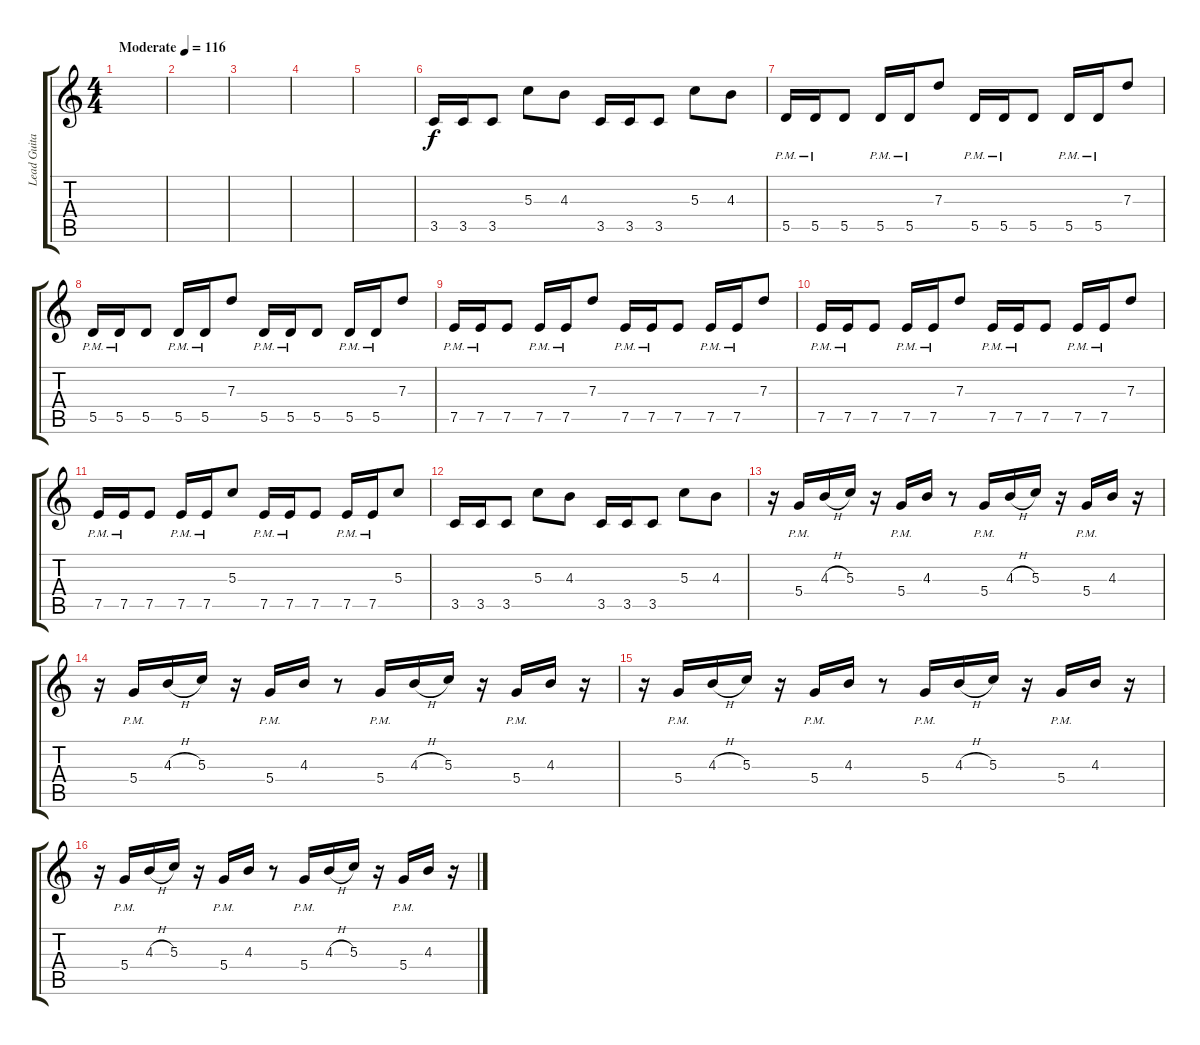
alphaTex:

\track ("Lead Guitar" "Lead Guita") {instrument distortionguitar}
\staff {score tabs}
\tuning (E4 B3 G3 D3 A2 E2) {hide}
\ts (4 4)
\tempo (116 "Moderate")
\clef g2
\ks c
|
|
|
|
|
3.5.16 3.5.16 3.5.8 5.3.8 4.3.8 3.5.16 3.5.16 3.5.8 5.3.8 4.3.8 |
5.5{pm}.16 5.5{pm}.16 5.5.8 5.5{pm}.16 5.5{pm}.16 7.3.8 5.5{pm}.16 5.5{pm}.16 5.5.8 5.5{pm}.16 5.5{pm}.16 7.3.8 |
5.5{pm}.16 5.5{pm}.16 5.5.8 5.5{pm}.16 5.5{pm}.16 7.3.8 5.5{pm}.16 5.5{pm}.16 5.5.8 5.5{pm}.16 5.5{pm}.16 7.3.8 |
7.5{pm}.16 7.5{pm}.16 7.5.8 7.5{pm}.16 7.5{pm}.16 7.3.8 7.5{pm}.16 7.5{pm}.16 7.5.8 7.5{pm}.16 7.5{pm}.16 7.3.8 |
7.5{pm}.16 7.5{pm}.16 7.5.8 7.5{pm}.16 7.5{pm}.16 7.3.8 7.5{pm}.16 7.5{pm}.16 7.5.8 7.5{pm}.16 7.5{pm}.16 7.3.8 |
7.5{pm}.16 7.5{pm}.16 7.5.8 7.5{pm}.16 7.5{pm}.16 5.3.8 7.5{pm}.16 7.5{pm}.16 7.5.8 7.5{pm}.16 7.5{pm}.16 5.3.8 |
3.5.16 3.5.16 3.5.8 5.3.8 4.3.8 3.5.16 3.5.16 3.5.8 5.3.8 4.3.8 |
r.16{volume 9} 5.4{pm}.16 4.3{h}.16 5.3.16 r.16 5.4{pm}.16 4.3.16 r.8 5.4{pm}.16 4.3{h}.16 5.3.16 r.16 5.4{pm}.16 4.3.16 r.16 |
r.16 5.4{pm}.16 4.3{h}.16 5.3.16 r.16 5.4{pm}.16 4.3.16 r.8 5.4{pm}.16 4.3{h}.16 5.3.16 r.16 5.4{pm}.16 4.3.16 r.16 |
r.16 5.4{pm}.16 4.3{h}.16 5.3.16 r.16 5.4{pm}.16 4.3.16 r.8 5.4{pm}.16 4.3{h}.16 5.3.16 r.16 5.4{pm}.16 4.3.16 r.16 |
r.16 5.4{pm}.16 4.3{h}.16 5.3.16 r.16 5.4{pm}.16 4.3.16 r.8 5.4{pm}.16 4.3{h}.16 5.3.16 r.16 5.4{pm}.16 4.3.16 r.16
